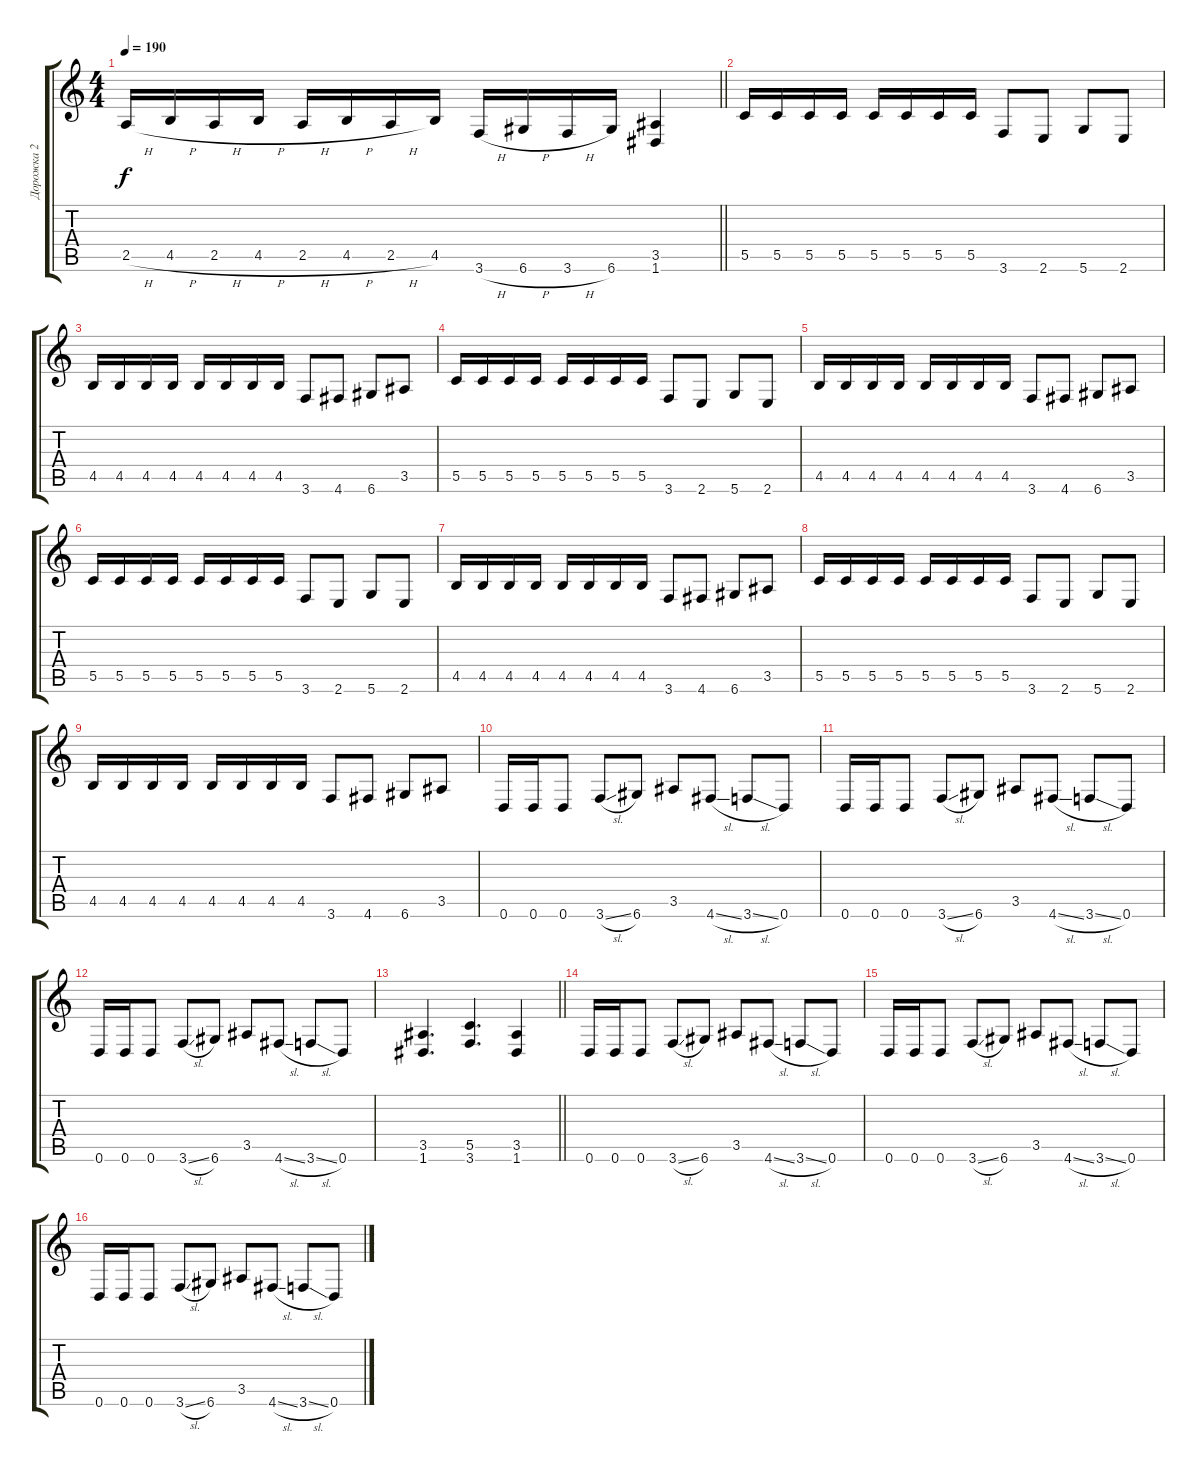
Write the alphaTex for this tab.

\track ("Дорожка 2" "Дорожка 2") {mute instrument distortionguitar}
\staff {score tabs}
\tuning (D4 A3 F3 C3 G2 D2) {hide}
\ts (4 4)
\tempo 190
\clef g2
\barLineRight lightlight
\ks c
2.5{h}.16{dy f} 4.5{h}.16 2.5{h}.16 4.5{h}.16 2.5{h}.16 4.5{h}.16 2.5{h}.16 4.5.16 3.6{h}.16 6.6{h}.16 3.6{h}.16 6.6.16 (3.5 1.6).4 |
5.5.16 5.5.16 5.5.16 5.5.16 5.5.16 5.5.16 5.5.16 5.5.16 3.6.8 2.6.8 5.6.8 2.6.8 |
4.5.16 4.5.16 4.5.16 4.5.16 4.5.16 4.5.16 4.5.16 4.5.16 3.6.8 4.6.8 6.6.8 3.5.8 |
5.5.16 5.5.16 5.5.16 5.5.16 5.5.16 5.5.16 5.5.16 5.5.16 3.6.8 2.6.8 5.6.8 2.6.8 |
4.5.16 4.5.16 4.5.16 4.5.16 4.5.16 4.5.16 4.5.16 4.5.16 3.6.8 4.6.8 6.6.8 3.5.8 |
5.5.16 5.5.16 5.5.16 5.5.16 5.5.16 5.5.16 5.5.16 5.5.16 3.6.8 2.6.8 5.6.8 2.6.8 |
4.5.16 4.5.16 4.5.16 4.5.16 4.5.16 4.5.16 4.5.16 4.5.16 3.6.8 4.6.8 6.6.8 3.5.8 |
5.5.16 5.5.16 5.5.16 5.5.16 5.5.16 5.5.16 5.5.16 5.5.16 3.6.8 2.6.8 5.6.8 2.6.8 |
4.5.16 4.5.16 4.5.16 4.5.16 4.5.16 4.5.16 4.5.16 4.5.16 3.6.8 4.6.8 6.6.8 3.5.8 |
0.6.16 0.6.16 0.6.8 3.6{sl}.8 6.6.8 3.5.8 4.6{sl}.8 3.6{sl}.8 0.6.8 |
0.6.16 0.6.16 0.6.8 3.6{sl}.8 6.6.8 3.5.8 4.6{sl}.8 3.6{sl}.8 0.6.8 |
0.6.16 0.6.16 0.6.8 3.6{sl}.8 6.6.8 3.5.8 4.6{sl}.8 3.6{sl}.8 0.6.8 |
\barLineRight lightlight
(3.5 1.6).4{d} (5.5 3.6).4{d} (3.5 1.6).4 |
0.6.16 0.6.16 0.6.8 3.6{sl}.8 6.6.8 3.5.8 4.6{sl}.8 3.6{sl}.8 0.6.8 |
0.6.16 0.6.16 0.6.8 3.6{sl}.8 6.6.8 3.5.8 4.6{sl}.8 3.6{sl}.8 0.6.8 |
0.6.16 0.6.16 0.6.8 3.6{sl}.8 6.6.8 3.5.8 4.6{sl}.8 3.6{sl}.8 0.6.8
